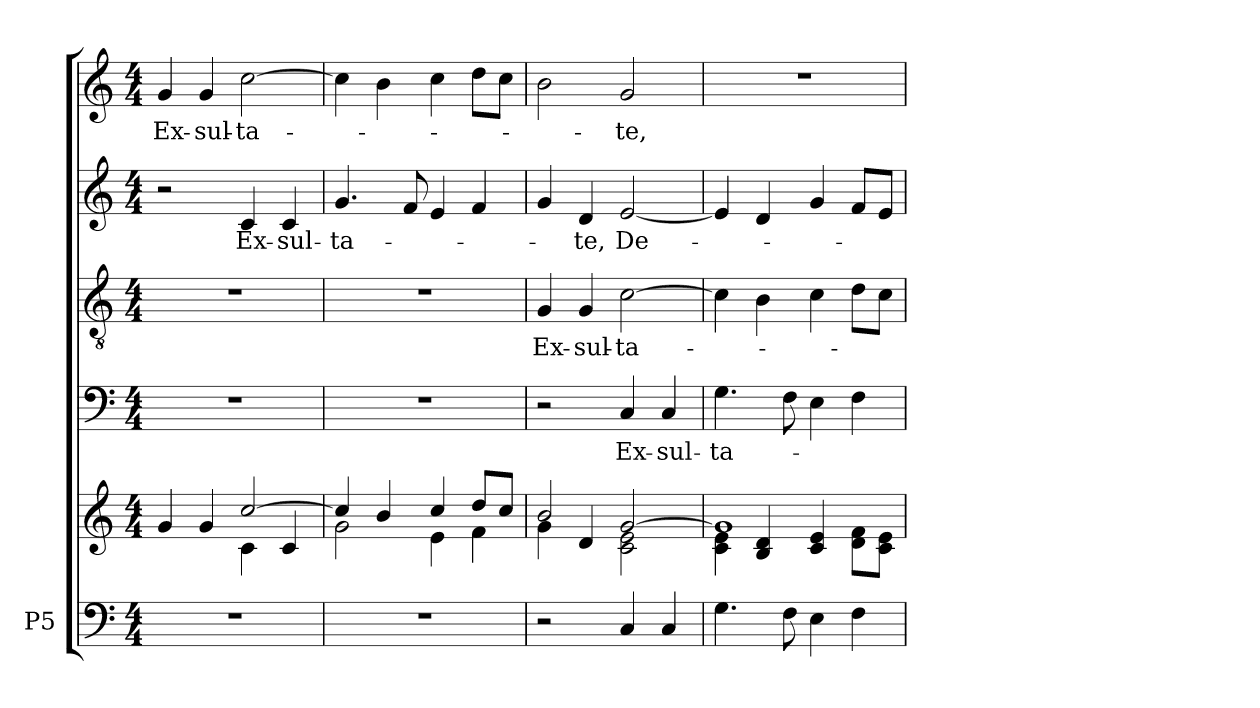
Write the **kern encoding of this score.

**kern	**kern	**kern	**text	**kern	**text	**kern	**text	**kern	**text
*part5	*part5	*part4	*part4	*part3	*part3	*part2	*part2	*part1	*part1
*staff6	*staff5	*staff4	*staff4	*staff3	*staff3	*staff2	*staff2	*staff1	*staff1
*I"P5	*	*	*	*	*	*	*	*	*
!!LO:PB:g=z
*clefF4	*clefG2	*clefF4	*	*clefGv2	*	*clefG2	*	*clefG2	*
*k[]	*k[]	*k[]	*	*k[]	*	*k[]	*	*k[]	*
*C:	*C:	*C:	*	*C:	*	*C:	*	*C:	*
*M4/4	*M4/4	*M4/4	*	*M4/4	*	*M4/4	*	*M4/4	*
=1	=1	=1	=1	=1	=1	=1	=1	=1	=1
*	*^	*	*	*	*	*	*	*	*
!	!	!	!	!	!	!	!	!	!	!LO:LY:b:color=#000000
1r	4gi/	2ryy	1r	.	1r	.	2r	.	4gi/	Ex-
!	!	!	!	!	!	!	!	!	!	!LO:LY:b:color=#000000
.	4gi/	.	.	.	.	.	.	.	4gi/	-sul-
!	!	!	!	!	!	!	!	!LO:LY:b:color=#000000	!	!
!	!	!	!	!	!	!	!	!	!	!LO:LY:b:color=#000000
.	[2cci/	4ci\	.	.	.	.	4ci/	Ex-	[2cci\	-ta-
!	!	!	!	!	!	!	!	!LO:LY:b:color=#000000	!	!
.	.	4ci/	.	.	.	.	4ci/	-sul-	.	.
=2	=2	=2	=2	=2	=2	=2	=2	=2	=2	=2
!	!	!	!	!	!	!	!	!LO:LY:b:color=#000000	!	!
1r	4cci/]	2gi\	1r	.	1r	.	4.gi/	-ta-	4cci\]	.
.	4bi/	.	.	.	.	.	.	.	4bi\	.
.	.	.	.	.	.	.	8fi/	.	.	.
.	4cci/	4ei\	.	.	.	.	4ei/	.	4cci\	.
.	8ddi/L	4fi\	.	.	.	.	4fi/	.	8ddi\L	.
.	8cci/J	.	.	.	.	.	.	.	8cci\J	.
=3	=3	=3	=3	=3	=3	=3	=3	=3	=3	=3
!	!	!	!	!	!	!LO:LY:b:color=#000000	!	!	!	!
2r	2bi/	4gi\	2r	.	4Gi/	Ex-	4gi/	.	2bi\	.
!	!	!	!	!	!	!LO:LY:b:color=#000000	!	!	!	!
!	!	!	!	!	!	!	!	!LO:LY:b:color=#000000	!	!
.	.	4di/	.	.	4Gi/	-sul-	4di/	-te,	.	.
!	!	!	!	!LO:LY:b:color=#000000	!	!	!	!	!	!
!	!	!	!	!	!	!LO:LY:b:color=#000000	!	!	!	!
!	!	!	!	!	!	!	!	!LO:LY:b:color=#000000	!	!
!	!	!	!	!	!	!	!	!	!	!LO:LY:b:color=#000000
4Ci/	[2gi/	2ci\ 2ei	4Ci/	Ex-	[2ci\	-ta-	[2ei/	De-	2gi/	-te,
!	!	!	!	!LO:LY:b:color=#000000	!	!	!	!	!	!
4Ci/	.	.	4Ci/	-sul-	.	.	.	.	.	.
=4	=4	=4	=4	=4	=4	=4	=4	=4	=4	=4
!	!	!	!	!LO:LY:b:color=#000000	!	!	!	!	!	!
4.Gi\	1gi]	4ci\ 4ei	4.Gi\	-ta-	4ci\]	.	4ei/]	.	1r	.
.	.	4Bi/ 4di	.	.	4Bi\	.	4di/	.	.	.
8Fi\	.	.	8Fi\	.	.	.	.	.	.	.
4Ei\	.	4ci/ 4ei	4Ei\	.	4ci\	.	4gi/	.	.	.
4Fi\	.	8di\ 8fiL	4Fi\	.	8di\L	.	8fi/L	.	.	.
.	.	8ci\ 8eiJ	.	.	8ci\J	.	8ei/J	.	.	.
*	*v	*v	*	*	*	*	*	*	*	*
=	=	=	=	=	=	=	=	=	=
*-	*-	*-	*-	*-	*-	*-	*-	*-	*-
